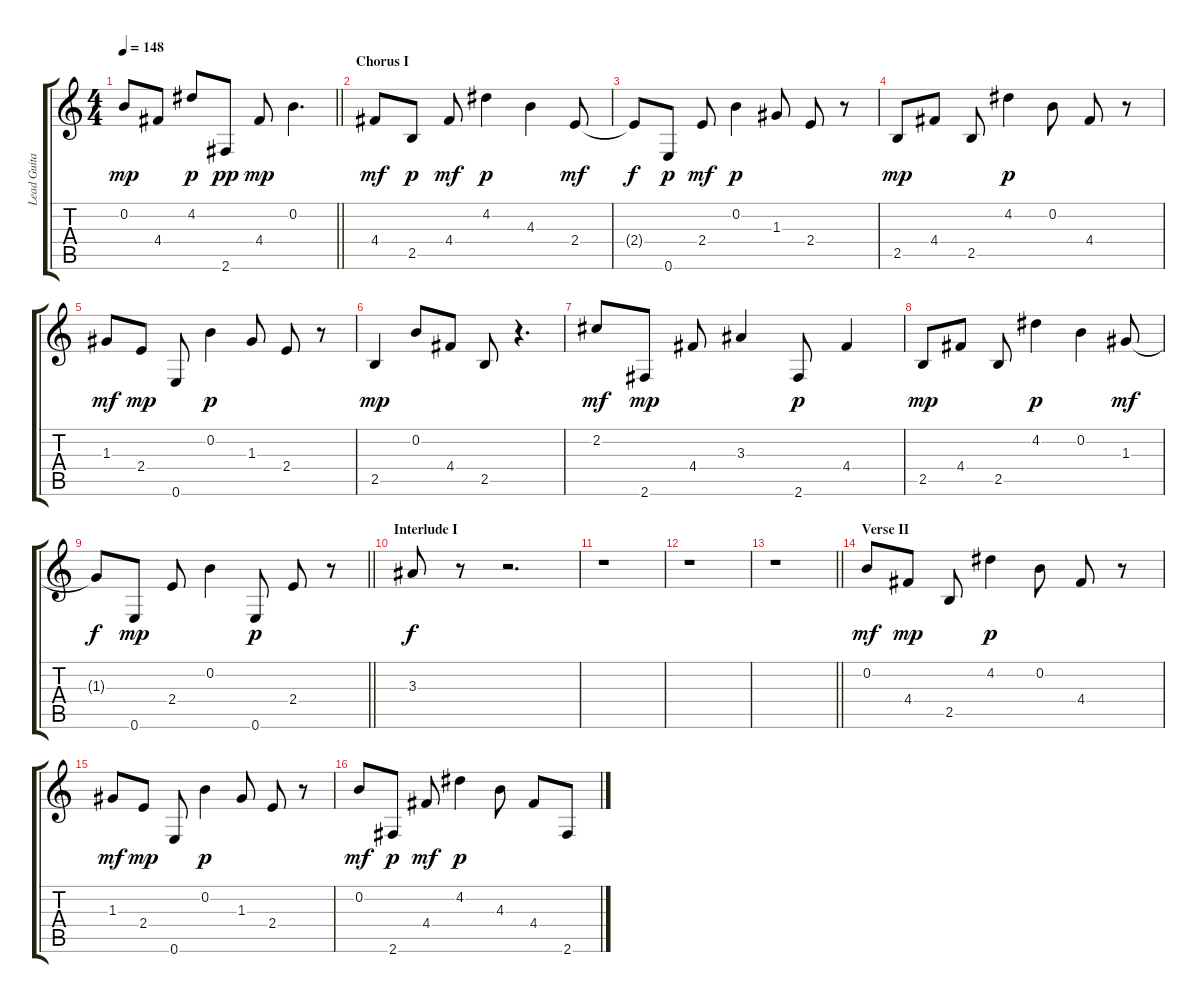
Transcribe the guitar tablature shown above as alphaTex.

\track ("Lead Guitar  " "Lead Guita") {instrument electricguitarclean}
\staff {score tabs}
\tuning (E4 B3 G3 D3 A2 E2) {hide}
\ts (4 4)
\tempo 148
\clef g2
\barLineRight lightlight
\ks c
0.2.8{dy mp} 4.4.8 4.2.8{dy p} 2.6.8{dy pp} 4.4.8{dy mp} 0.2.4{d} |
\section ("" "Chorus I")
4.4.8{dy mf} 2.5.8{dy p} 4.4.8{dy mf} 4.2.4{dy p} 4.3.4 2.4.8{dy mf} |
2.4{t}.8{dy f} 0.6.8{dy p} 2.4.8{dy mf} 0.2.4{dy p} 1.3.8 2.4.8 r.8 |
2.5.8{dy mp} 4.4.8 2.5.8 4.2.4{dy p} 0.2.8 4.4.8 r.8 |
1.3.8{dy mf} 2.4.8{dy mp} 0.6.8 0.2.4{dy p} 1.3.8 2.4.8 r.8 |
2.5.4{dy mp} 0.2.8 4.4.8 2.5.8 r.4{d} |
2.2.8{dy mf} 2.6.8{dy mp} 4.4.8 3.3.4 2.6.8{dy p} 4.4.4 |
2.5.8{dy mp} 4.4.8 2.5.8 4.2.4{dy p} 0.2.4 1.3.8{dy mf} |
\barLineRight lightlight
1.3{t}.8{dy f} 0.6.8{dy mp} 2.4.8 0.2.4 0.6.8{dy p} 2.4.8 r.8 |
\section ("" "Interlude I")
3.3.8{dy f} r.8 r.2{d} |
r.1 |
r.1 |
\barLineRight lightlight
r.1 |
\section ("" "Verse II")
0.2.8{dy mf} 4.4.8{dy mp} 2.5.8 4.2.4{dy p} 0.2.8 4.4.8 r.8 |
1.3.8{dy mf} 2.4.8{dy mp} 0.6.8 0.2.4{dy p} 1.3.8 2.4.8 r.8 |
0.2.8{dy mf} 2.6.8{dy p} 4.4.8{dy mf} 4.2.4{dy p} 4.3.8 4.4.8 2.6.8
